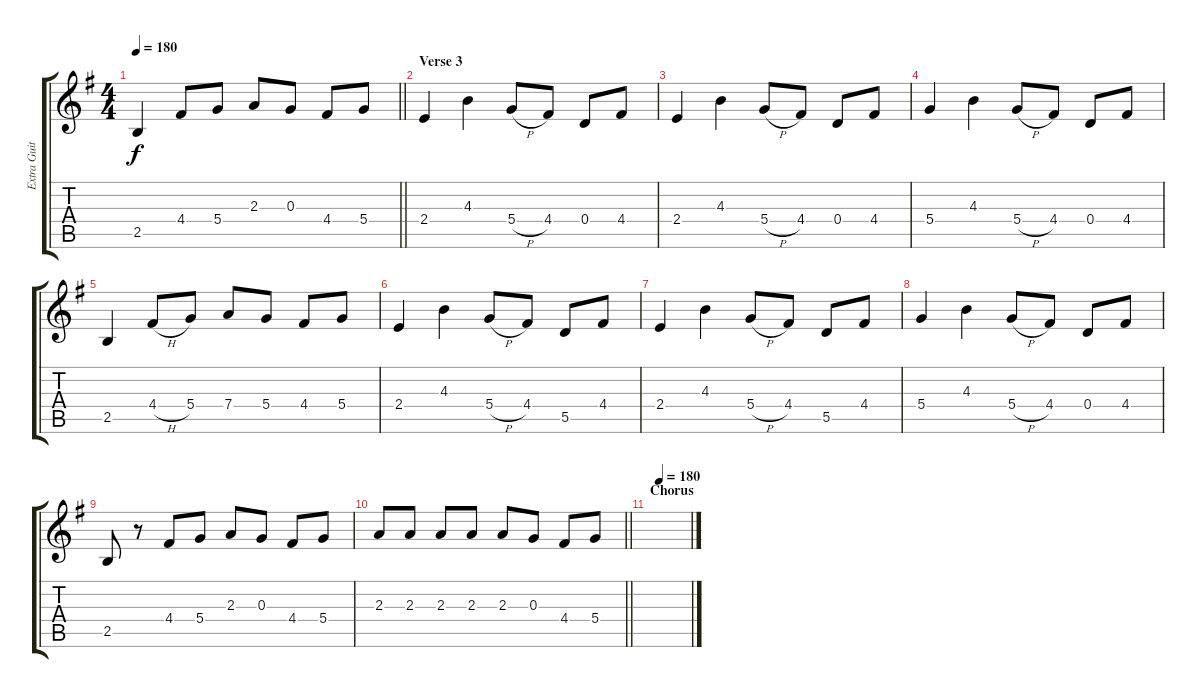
\track ("Extra Guitar" "Extra Guit") {instrument distortionguitar}
\staff {score tabs}
\tuning (E4 B3 G3 D3 A2 E2) {hide}
\ts (4 4)
\tempo 180
\clef g2
\barLineRight lightlight
\ks g
2.5.4{dy f} 4.4.8 5.4.8 2.3.8 0.3.8 4.4.8 5.4.8 |
\section ("" "Verse 3")
2.4.4 4.3.4 5.4{h}.8 4.4.8 0.4.8 4.4.8 |
2.4.4 4.3.4 5.4{h}.8 4.4.8 0.4.8 4.4.8 |
5.4.4 4.3.4 5.4{h}.8 4.4.8 0.4.8 4.4.8 |
2.5.4 4.4{h}.8 5.4.8 7.4.8 5.4.8 4.4.8 5.4.8 |
2.4.4 4.3.4 5.4{h}.8 4.4.8 5.5.8 4.4.8 |
2.4.4 4.3.4 5.4{h}.8 4.4.8 5.5.8 4.4.8 |
5.4.4 4.3.4 5.4{h}.8 4.4.8 0.4.8 4.4.8 |
2.5.8 r.8 4.4.8 5.4.8 2.3.8 0.3.8 4.4.8 5.4.8 |
\barLineRight lightlight
2.3.8 2.3.8 2.3.8 2.3.8 2.3.8 0.3.8 4.4.8 5.4.8 |
\section ("" "Chorus")
\tempo (180 0.25)
